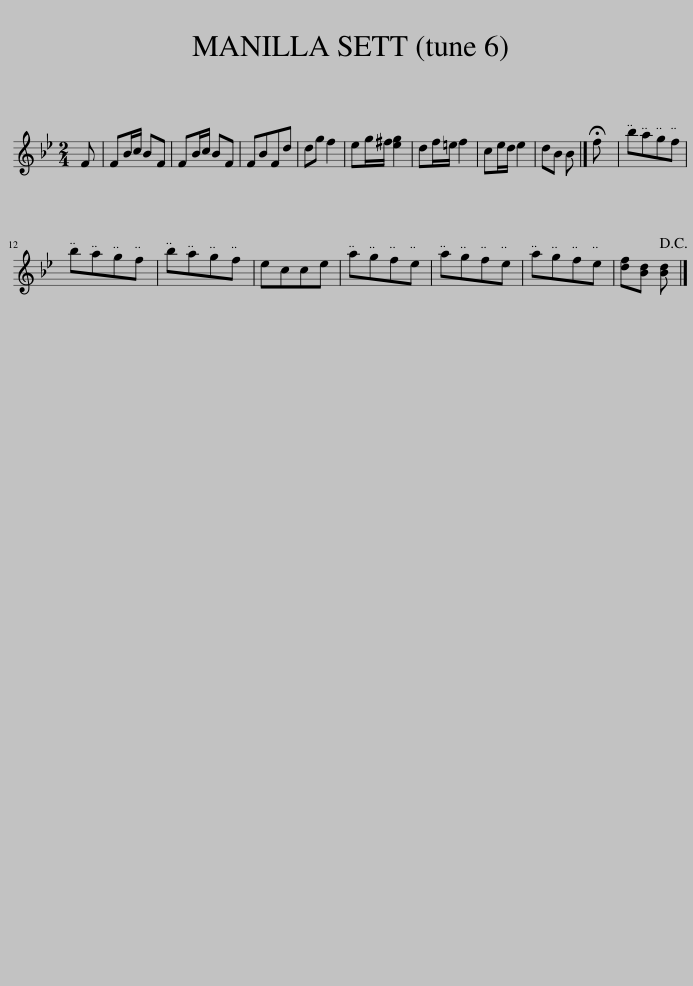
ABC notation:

X:1
L:1/8
M:2/4
I:linebreak $
K:Bb
V:1 treble
V:1
 F | FB/c/ BF | FB/c/ BF | FBFd | dg f2 | %5
 eg/^f/ [eg]2 | df/=e/ f2 | ce/d/ e2 | dB B |] !fermata!f | %10
 bagf |$ bagf | bagf | ecce | agfe | %15
 agfe | agfe | [df][Bd] [Bd]!D.C.! |] %18
